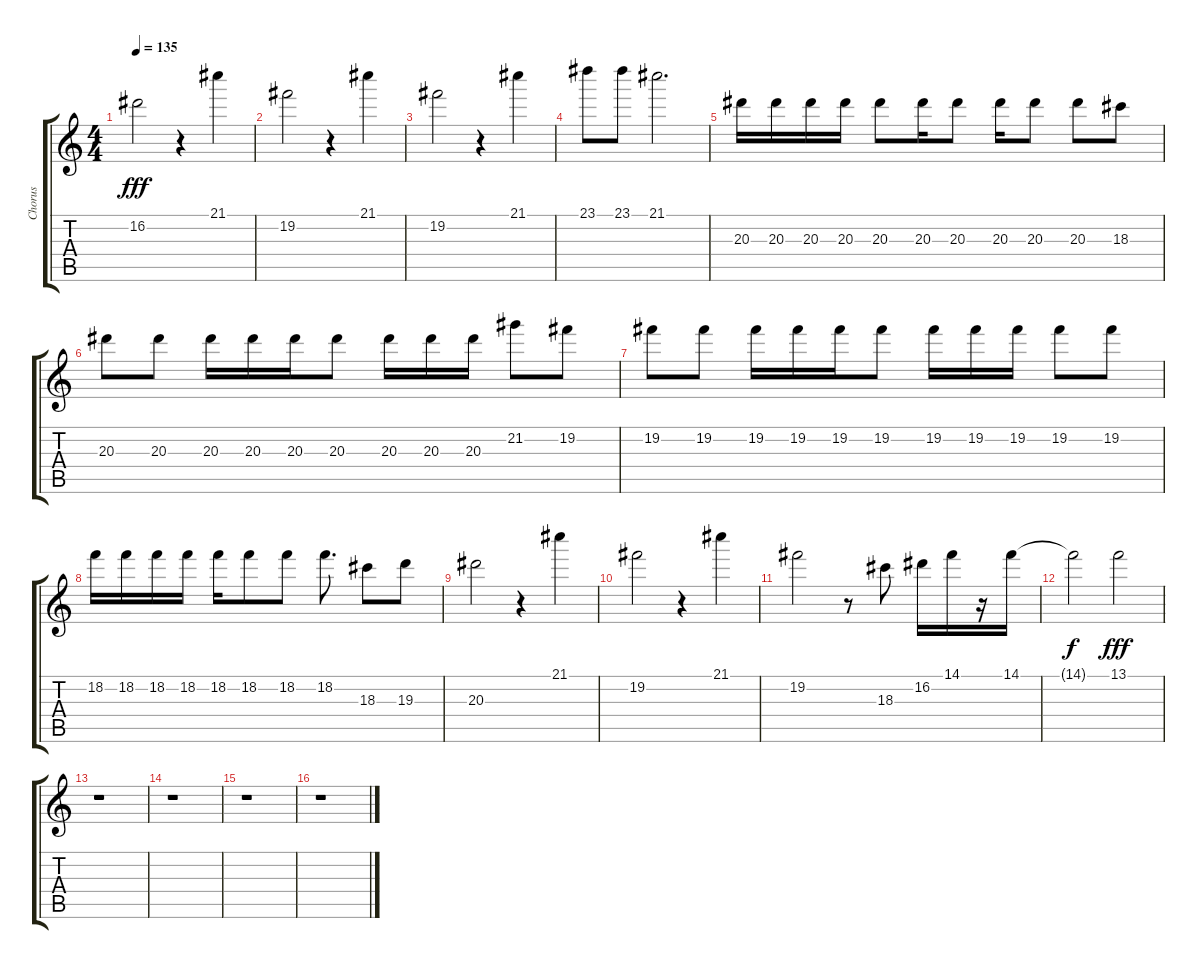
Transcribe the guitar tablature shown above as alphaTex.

\track ("Chorus" "Chorus") {instrument acousticguitarsteel}
\staff {score tabs}
\tuning (E4 B3 G3 D3 A2 E2) {hide}
\ts (4 4)
\tempo 135
\clef g2
\ks c
16.2.2{dy fff} r.4 21.1.4 |
19.2.2 r.4 21.1.4 |
19.2.2 r.4 21.1.4 |
23.1.8 23.1.8 21.1.2{d} |
20.3.16 20.3.16 20.3.16 20.3.16 20.3.8 20.3.16 20.3.8 20.3.16 20.3.8 20.3.8 18.3.8 |
20.3.8 20.3.8 20.3.16 20.3.16 20.3.16 20.3.8 20.3.16 20.3.16 20.3.16 21.2.8 19.2.8 |
19.2.8 19.2.8 19.2.16 19.2.16 19.2.16 19.2.8 19.2.16 19.2.16 19.2.16 19.2.8 19.2.8 |
18.2.16 18.2.16 18.2.16 18.2.16 18.2.16 18.2.8 18.2.8 18.2.8{d} 18.3.8 19.3.8 |
20.3.2 r.4 21.1.4 |
19.2.2 r.4 21.1.4 |
19.2.2 r.8 18.3.8 16.2.16 14.1.16 r.16 14.1.16 |
14.1{t}.2{dy f} 13.1.2{dy fff} |
r.1 |
r.1 |
r.1 |
r.1
